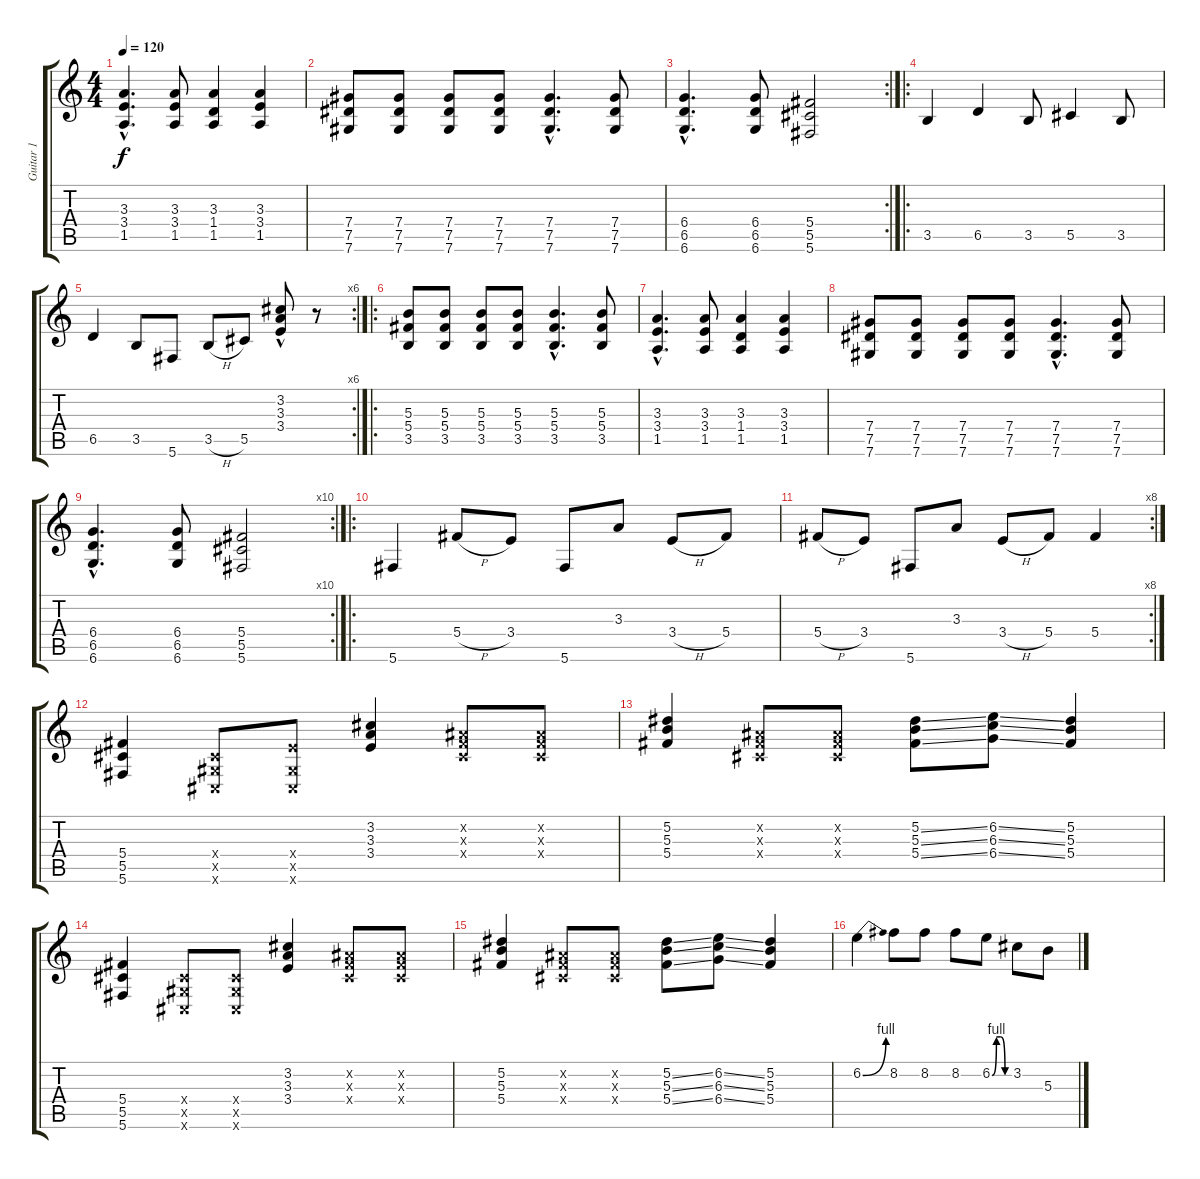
\track ("Guitar 1" "Guitar 1") {instrument overdrivenguitar}
\staff {score tabs}
\tuning (Eb4 Bb3 Gb3 Db3 Ab2 Db2) {hide}
\ts (4 4)
\tempo 120
\clef g2
\ks c
(3.3{hac} 3.4{hac} 1.5{hac}).4{d dy f} (3.3 3.4 1.5).8 (3.3 1.4 1.5).4 (3.3 3.4 1.5).4 |
(7.4 7.5 7.6).8 (7.4 7.5 7.6).8 (7.4 7.5 7.6).8 (7.4 7.5 7.6).8 (7.4{hac} 7.5{hac} 7.6{hac}).4{d} (7.4 7.5 7.6).8 |
\rc 2
(6.4{hac} 6.5{hac} 6.6{hac}).4{d} (6.4 6.5 6.6).8 (5.4 5.5 5.6).2 |
\ro
3.5.4 6.5.4 3.5.8 5.5.4 3.5.8 |
\rc 6
6.5.4 3.5.8 5.6.8 3.5{h}.8 5.5.8 (3.2{hac} 3.3{hac} 3.4{hac}).8 r.8 |
\ro
(5.3 5.4 3.5).8 (5.3 5.4 3.5).8 (5.3 5.4 3.5).8 (5.3 5.4 3.5).8 (5.3{hac} 5.4{hac} 3.5{hac}).4{d} (5.3 5.4 3.5).8 |
(3.3{hac} 3.4{hac} 1.5{hac}).4{d} (3.3 3.4 1.5).8 (3.3 1.4 1.5).4 (3.3 3.4 1.5).4 |
(7.4 7.5 7.6).8 (7.4 7.5 7.6).8 (7.4 7.5 7.6).8 (7.4 7.5 7.6).8 (7.4{hac} 7.5{hac} 7.6{hac}).4{d} (7.4 7.5 7.6).8 |
\rc 10
(6.4{hac} 6.5{hac} 6.6{hac}).4{d} (6.4 6.5 6.6).8 (5.4 5.5 5.6).2 |
\ro
5.6.4 5.4{h}.8 3.4.8 5.6.8 3.3.8 3.4{h}.8 5.4.8 |
\rc 8
5.4{h}.8 3.4.8 5.6.8 3.3.8 3.4{h}.8 5.4.8 5.4.4 |
(5.4 5.5 5.6).4 (0.4{x} 0.5{x} 0.6{x}).8 (3.4{x} 0.5{x} 0.6{x}).8 (3.2 3.3 3.4).4 (0.2{x} 0.3{x} 0.4{x}).8 (0.2{x} 0.3{x} 0.4{x}).8 |
(5.2 5.3 5.4).4 (0.2{x} 0.3{x} 0.4{x}).8 (0.2{x} 0.3{x} 0.4{x}).8 (5.2{ss} 5.3{ss} 5.4{ss}).8 (6.2{ss} 6.3{ss} 6.4{ss}).8 (5.2 5.3 5.4).4 |
(5.4 5.5 5.6).4 (0.4{x} 0.5{x} 0.6{x}).8 (0.4{x} 0.5{x} 0.6{x}).8 (3.2 3.3 3.4).4 (0.2{x} 0.3{x} 0.4{x}).8 (0.2{x} 0.3{x} 0.4{x}).8 |
(5.2 5.3 5.4).4 (0.2{x} 0.3{x} 0.4{x}).8 (0.2{x} 0.3{x} 0.4{x}).8 (5.2{ss} 5.3{ss} 5.4{ss}).8 (6.2{ss} 6.3{ss} 6.4{ss}).8 (5.2 5.3 5.4).4 |
6.2{be (bend 0 0 60 4)}.4 8.2.8 8.2.8 8.2.8 6.2{be (custom 0 0 15 4 30 4 45 0 60 0)}.8 3.2.8 5.3.8
